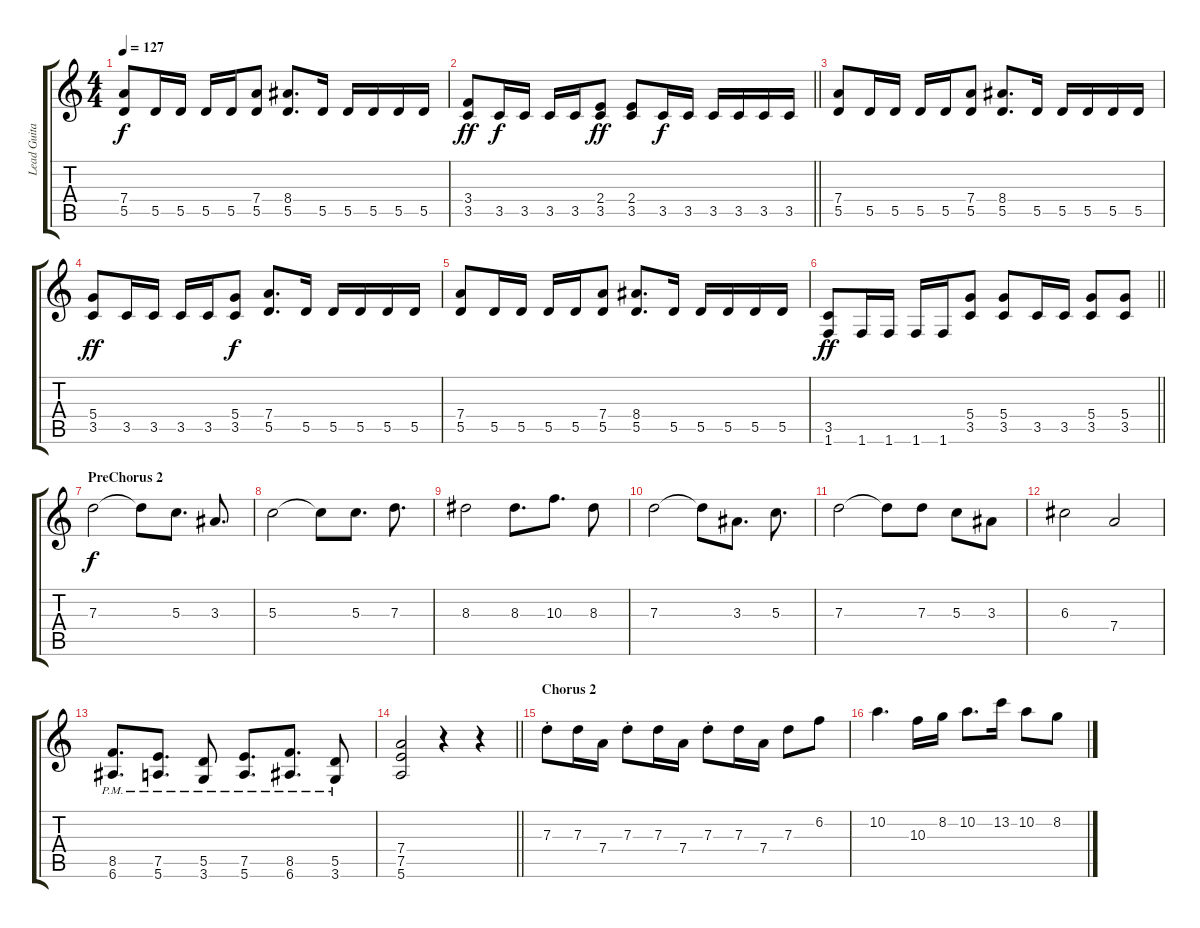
\track ("Lead Guitar" "Lead Guita") {instrument distortionguitar}
\staff {score tabs}
\tuning (E4 B3 G3 D3 A2 E2) {hide}
\ts (4 4)
\tempo 127
\clef g2
\ks c
(7.4 5.5).8{dy f} 5.5.16 5.5.16 5.5.16 5.5.16 (7.4 5.5).8 (8.4 5.5).8{d} 5.5.16 5.5.16 5.5.16 5.5.16 5.5.16 |
\barLineRight lightlight
(3.4 3.5).8{dy ff} 3.5.16{dy f} 3.5.16 3.5.16 3.5.16 (2.4 3.5).8{dy ff} (2.4 3.5).8 3.5.16{dy f} 3.5.16 3.5.16 3.5.16 3.5.16 3.5.16 |
(7.4 5.5).8 5.5.16 5.5.16 5.5.16 5.5.16 (7.4 5.5).8 (8.4 5.5).8{d} 5.5.16 5.5.16 5.5.16 5.5.16 5.5.16 |
(5.4 3.5).8{dy ff} 3.5.16 3.5.16 3.5.16 3.5.16 (5.4 3.5).8{dy f} (7.4 5.5).8{d} 5.5.16 5.5.16 5.5.16 5.5.16 5.5.16 |
(7.4 5.5).8 5.5.16 5.5.16 5.5.16 5.5.16 (7.4 5.5).8 (8.4 5.5).8{d} 5.5.16 5.5.16 5.5.16 5.5.16 5.5.16 |
\barLineRight lightlight
(3.5 1.6).8{dy ff} 1.6.16 1.6.16 1.6.16 1.6.16 (5.4 3.5).8 (5.4 3.5).8 3.5.16 3.5.16 (5.4 3.5).8 (5.4 3.5).8 |
\section ("" "PreChorus 2")
7.3.2{dy f} 7.3{t}.8 5.3.8{d} 3.3.8{d} |
5.3.2 5.3{t}.8 5.3.8{d} 7.3.8{d} |
8.3.2 8.3.8{d} 10.3.8{d} 8.3.8 |
7.3.2 7.3{t}.8 3.3.8{d} 5.3.8{d} |
7.3.2 7.3{t}.8 7.3.8 5.3.8 3.3.8 |
6.3.2 7.4.2 |
(8.5{pm} 6.6{pm}).8{d} (7.5{pm} 5.6{pm}).8{d} (5.5{pm} 3.6{pm}).8 (7.5{pm} 5.6{pm}).8{d} (8.5{pm} 6.6{pm}).8{d} (5.5{pm} 3.6{pm}).8 |
\barLineRight lightlight
(7.4 7.5 5.6).2 r.4 r.4 |
\section ("" "Chorus 2")
7.3{st}.8 7.3.16 7.4.16 7.3{st}.8 7.3.16 7.4.16 7.3{st}.8 7.3.16 7.4.16 7.3.8 6.2.8 |
10.2.4{d} 10.3.16 8.2.16 10.2.8{d} 13.2.16 10.2.8 8.2.8
